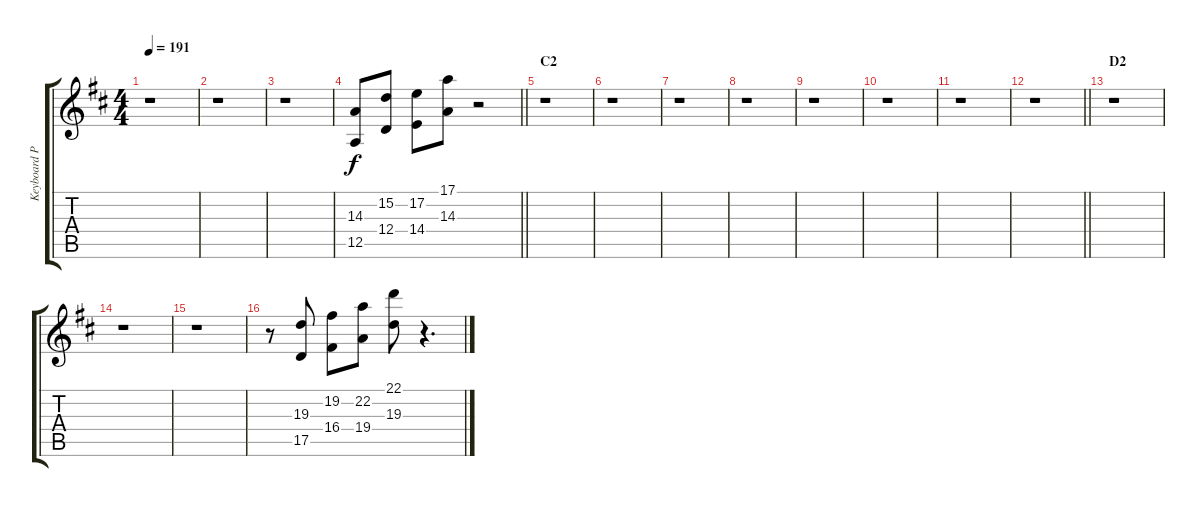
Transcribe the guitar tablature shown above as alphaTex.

\track ("Keyboard Pizzicato" "Keyboard P") {instrument pizzicatostrings}
\staff {score tabs}
\tuning (E4 B3 G3 D3 A2 E2) {hide}
\ts (4 4)
\tempo 191
\clef g2
\ks d
r.1{dy f} |
r.1 |
r.1 |
\barLineRight lightlight
(14.3 12.5).8{instrument pizzicatostrings} (15.2 12.4).8 (17.2 14.4).8 (17.1 14.3).8 r.2 |
\section ("" "C2")
r.1 |
r.1 |
r.1 |
r.1 |
r.1 |
r.1 |
r.1 |
\barLineRight lightlight
r.1 |
\section ("" "D2")
r.1 |
r.1 |
r.1 |
r.8 (19.3 17.5).8 (19.2 16.4).8 (22.2 19.4).8 (22.1 19.3).8 r.4{d}
